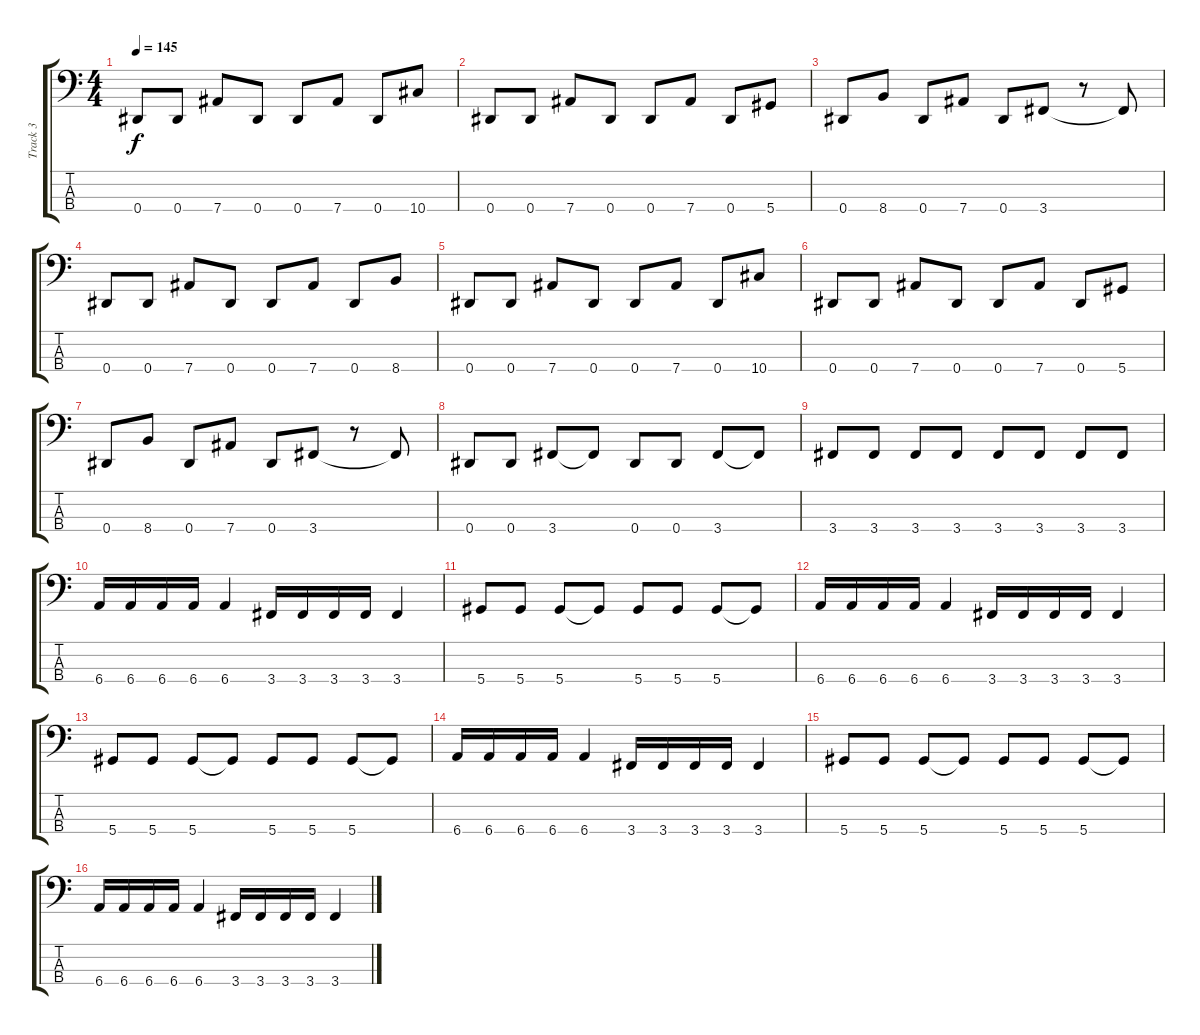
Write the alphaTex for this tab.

\track ("Track 3" "Track 3") {instrument electricbasspick}
\staff {score tabs}
\tuning (Gb2 Db2 Ab1 Eb1) {hide}
\ts (4 4)
\tempo 145
\clef f4
\ks c
0.4.8{dy f} 0.4.8 7.4.8 0.4.8 0.4.8 7.4.8 0.4.8 10.4.8 |
0.4.8 0.4.8 7.4.8 0.4.8 0.4.8 7.4.8 0.4.8 5.4.8 |
0.4.8 8.4.8 0.4.8 7.4.8 0.4.8 3.4.8 r.8 3.4{t}.8 |
0.4.8 0.4.8 7.4.8 0.4.8 0.4.8 7.4.8 0.4.8 8.4.8 |
0.4.8 0.4.8 7.4.8 0.4.8 0.4.8 7.4.8 0.4.8 10.4.8 |
0.4.8 0.4.8 7.4.8 0.4.8 0.4.8 7.4.8 0.4.8 5.4.8 |
0.4.8 8.4.8 0.4.8 7.4.8 0.4.8 3.4.8 r.8 3.4{t}.8 |
0.4.8 0.4.8 3.4.8 3.4{t}.8 0.4.8 0.4.8 3.4.8 3.4{t}.8 |
3.4.8 3.4.8 3.4.8 3.4.8 3.4.8 3.4.8 3.4.8 3.4.8 |
6.4.16 6.4.16 6.4.16 6.4.16 6.4.4 3.4.16 3.4.16 3.4.16 3.4.16 3.4.4 |
5.4.8 5.4.8 5.4.8 5.4{t}.8 5.4.8 5.4.8 5.4.8 5.4{t}.8 |
6.4.16 6.4.16 6.4.16 6.4.16 6.4.4 3.4.16 3.4.16 3.4.16 3.4.16 3.4.4 |
5.4.8 5.4.8 5.4.8 5.4{t}.8 5.4.8 5.4.8 5.4.8 5.4{t}.8 |
6.4.16 6.4.16 6.4.16 6.4.16 6.4.4 3.4.16 3.4.16 3.4.16 3.4.16 3.4.4 |
5.4.8 5.4.8 5.4.8 5.4{t}.8 5.4.8 5.4.8 5.4.8 5.4{t}.8 |
6.4.16 6.4.16 6.4.16 6.4.16 6.4.4 3.4.16 3.4.16 3.4.16 3.4.16 3.4.4
